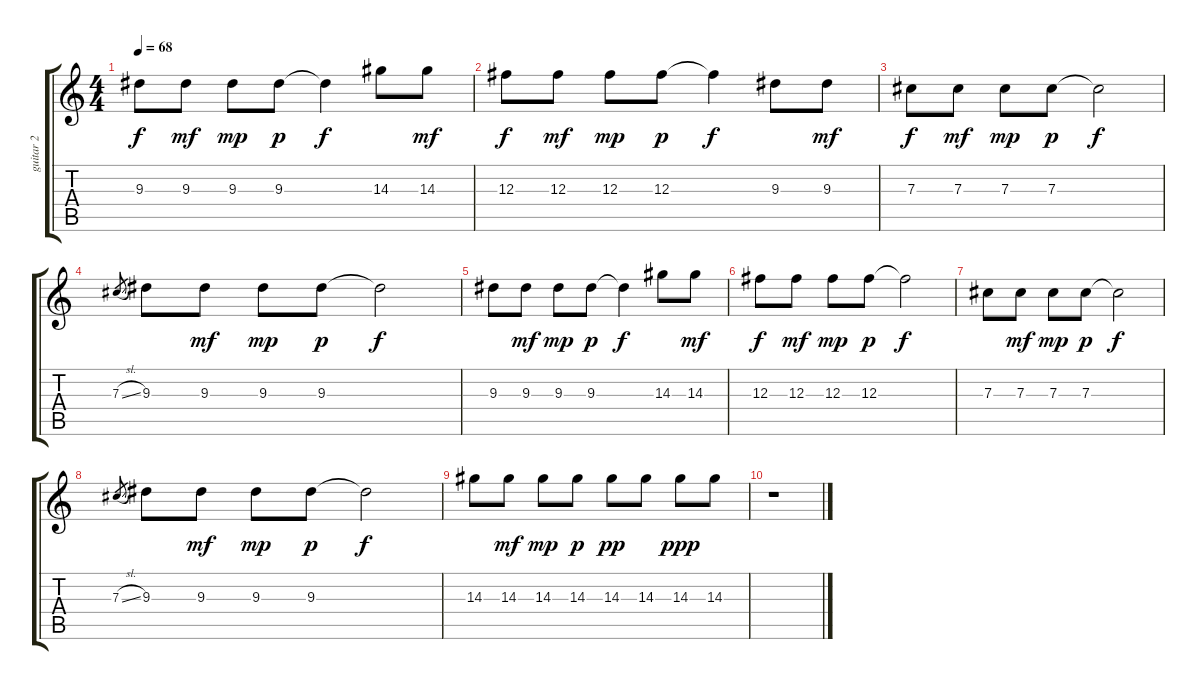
\track ("guitar 2" "guitar 2") {instrument electricguitarclean}
\staff {score tabs}
\tuning (Eb4 Bb3 Gb3 Db3 Ab2 Eb2) {hide}
\ts (4 4)
\tempo 68
\clef g2
\ks c
9.3.8{dy f} 9.3.8{dy mf} 9.3.8{dy mp} 9.3.8{dy p} 9.3{t}.4{dy f} 14.3.8 14.3.8{dy mf} |
12.3.8{dy f} 12.3.8{dy mf} 12.3.8{dy mp} 12.3.8{dy p} 12.3{t}.4{dy f} 9.3.8 9.3.8{dy mf} |
7.3.8{dy f} 7.3.8{dy mf} 7.3.8{dy mp} 7.3.8{dy p} 7.3{t}.2{dy f} |
7.3{sl}.8{gr} 9.3.8 9.3.8{dy mf} 9.3.8{dy mp} 9.3.8{dy p} 9.3{t}.2{dy f} |
9.3.8 9.3.8{dy mf} 9.3.8{dy mp} 9.3.8{dy p} 9.3{t}.4{dy f} 14.3.8 14.3.8{dy mf} |
12.3.8{dy f} 12.3.8{dy mf} 12.3.8{dy mp} 12.3.8{dy p} 12.3{t}.2{dy f} |
7.3.8 7.3.8{dy mf} 7.3.8{dy mp} 7.3.8{dy p} 7.3{t}.2{dy f} |
7.3{sl}.8{gr} 9.3.8 9.3.8{dy mf} 9.3.8{dy mp} 9.3.8{dy p} 9.3{t}.2{dy f} |
14.3.8 14.3.8{dy mf} 14.3.8{dy mp} 14.3.8{dy p} 14.3.8{dy pp} 14.3.8 14.3.8{dy ppp} 14.3.8 |
r.1
